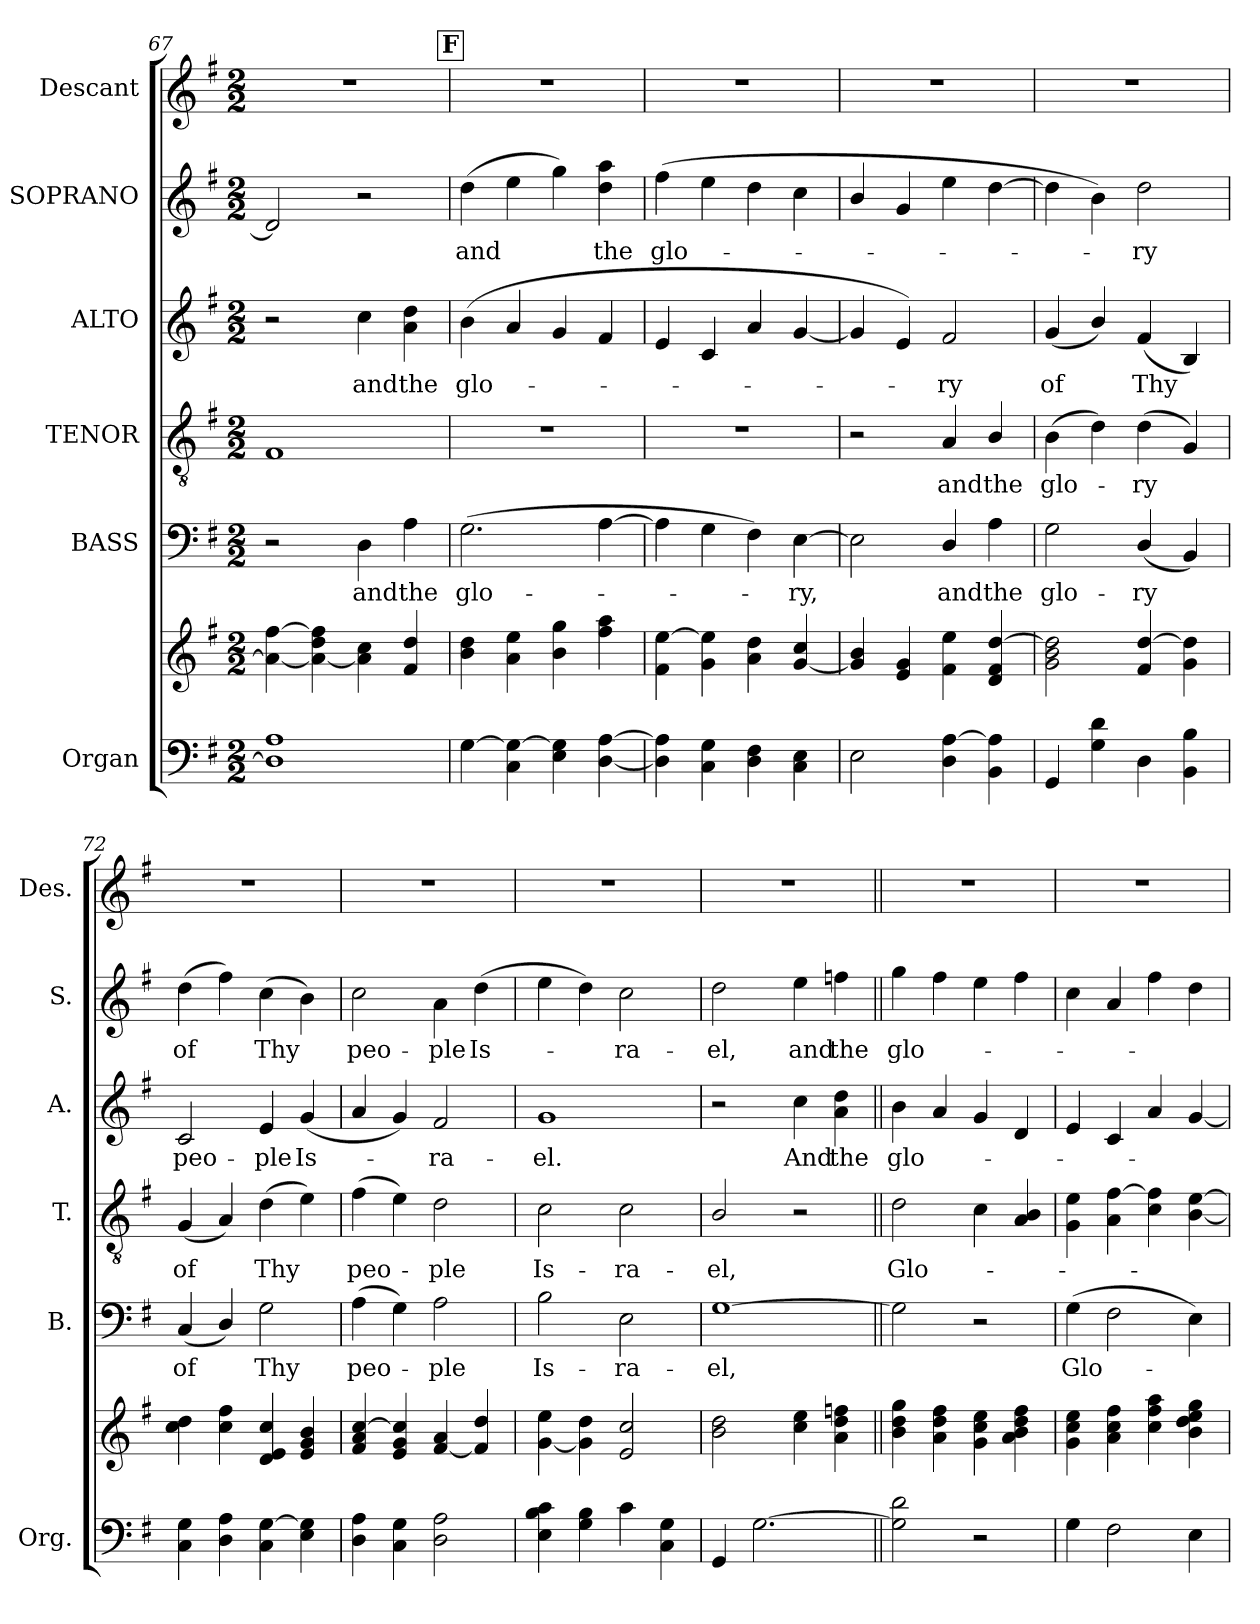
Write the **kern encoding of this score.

**kern	**kern	**kern	**text	**kern	**text	**kern	**text	**kern	**text	**kern
*part6	*part6	*part5	*part5	*part4	*part4	*part3	*part3	*part2	*part2	*part1
*staff7	*staff6	*staff5	*staff5	*staff4	*staff4	*staff3	*staff3	*staff2	*staff2	*staff1
*I"Organ	*	*I"BASS	*	*I"TENOR	*	*I"ALTO	*	*I"SOPRANO	*	*I"Descant
*I'Org.	*	*I'B.	*	*I'T.	*	*I'A.	*	*I'S.	*	*I'Des.
*clefF4	*clefG2	*clefF4	*	*clefGv2	*	*clefG2	*	*clefG2	*	*clefG2
*	*	*	*	*ITrd7c12	*	*	*	*	*	*
*k[f#]	*k[f#]	*k[f#]	*	*k[f#]	*	*k[f#]	*	*k[f#]	*	*k[f#]
*G:	*G:	*G:	*	*G:	*	*G:	*	*G:	*	*G:
*M2/2	*M2/2	*M2/2	*	*M2/2	*	*M2/2	*	*M2/2	*	*M2/2
=67	=67	=67	=67	=67	=67	=67	=67	=67	=67	=67
1D] 1A	4a\_ [>4ff#\	2r	.	1FF#	.	2r	.	2d/]	.	1r
.	4a\_ 4dd\ 4ff#\]	.	.	.	.	.	.	.	.	.
!	!	!	!LO:LY:b	!	!	!	!LO:LY:b	!	!	!
.	4a\] 4cc\	4D\	and	.	.	4cc\	and	2r	.	.
!	!	!	!LO:LY:b	!	!	!	!LO:LY:b	!	!	!
.	4f#/ 4dd/	4A\	the	.	.	4a\ 4dd\	the	.	.	.
!!LO:REH:place=s1:a:B:fs=17:t=F
=68	=68	=68	=68	=68	=68	=68	=68	=68	=68	=68
!	!	!	!LO:LY:b	!	!	!	!LO:LY:b	!	!LO:LY:b	!
[>4G\	4b\ 4dd\	(>2.G\	glo-	1r	.	(>4b\	glo-	(>4dd\	and	1r
4C\ 4G\_	4a\ 4ee\	.	.	.	.	4a/	.	4ee\	.	.
4E\ 4G\]	4b\ 4gg\	.	.	.	.	4g/	.	4gg\)	.	.
!	!	!	!	!	!	!	!	!	!LO:LY:b	!
[<4D\ [>4A\	4ff#\ 4aa\	[>4A\	.	.	.	4f#/	.	4dd\ 4aa\	the	.
=69	=69	=69	=69	=69	=69	=69	=69	=69	=69	=69
!	!	!	!	!	!	!	!	!	!LO:LY:b	!
4D\] 4A\]	4f#\ [>4ee\	4A\]	.	1r	.	4e/	.	(>4ff#\	glo-	1r
4C\ 4G\	4g\ 4ee\]	4G\	.	.	.	4c/	.	4ee\	.	.
4D\ 4F#\	4a\ 4dd\	4F#\)	.	.	.	4a/	.	4dd\	.	.
!	!	!	!LO:LY:b	!	!	!	!	!	!	!
4C\ 4E\	[<4g/ 4cc/	[>4E\	-ry,	.	.	[<4g/	.	4cc\	.	.
=70	=70	=70	=70	=70	=70	=70	=70	=70	=70	=70
2E\	4g/] 4b/	2E\]	.	2r	.	4g/]	.	4b/	.	1r
.	4e/ 4g/	.	.	.	.	4e/)	.	4g/	.	.
!	!	!	!LO:LY:b	!	!LO:LY:b	!	!LO:LY:b	!	!	!
4D\ [>4A\	4f#\ 4ee\	4D/	and	4AA/	and	2f#/	-ry	4ee\	.	.
!	!	!	!LO:LY:b	!	!LO:LY:b	!	!	!	!	!
4BB\ 4A\]	4d/ 4f#/ [>4dd/	4A\	the	4BB/	the	.	.	[>4dd\	.	.
!!LO:PB:g=z
=71	=71	=71	=71	=71	=71	=71	=71	=71	=71	=71
!	!	!	!LO:LY:b	!	!LO:LY:b	!	!LO:LY:b	!	!	!
4GG/	2g\ 2b\ 2dd\]	2G\	glo-	(>4BB\	glo-	(<4g/	of	4dd\]	.	1r
4G\ 4d\	.	.	.	4D\)	.	4b/)	.	4b\)	.	.
!	!	!	!LO:LY:b	!	!LO:LY:b	!	!LO:LY:b	!	!LO:LY:b	!
4D\	4f#/ [>4dd/	(<4D/	-ry	(>4D\	-ry	(<4f#/	Thy	2dd\	-ry	.
4BB\ 4B\	4g\ 4dd\]	4BB/)	.	4GG/)	.	4B/)	.	.	.	.
=72	=72	=72	=72	=72	=72	=72	=72	=72	=72	=72
!	!	!	!LO:LY:b	!	!LO:LY:b	!	!LO:LY:b	!	!LO:LY:b	!
4C\ 4G\	4cc\ 4dd\	(<4C/	of	(<4GG/	of	2c/	peo-	(>4dd\	of	1r
4D\ 4A\	4cc\ 4ff#\	4D/)	.	4AA/)	.	.	.	4ff#\)	.	.
!	!	!	!LO:LY:b	!	!LO:LY:b	!	!LO:LY:b	!	!LO:LY:b	!
4C\ [>4G\	4d/ 4e/ 4cc/	2G\	Thy	(>4D\	Thy	4e/	-ple	(>4cc\	Thy	.
!	!	!	!	!	!	!	!LO:LY:b	!	!	!
4E\ 4G\]	4e/ 4g/ 4b/	.	.	4E\)	.	(<4g/	Is-	4b\)	.	.
=73	=73	=73	=73	=73	=73	=73	=73	=73	=73	=73
!	!	!	!LO:LY:b	!	!LO:LY:b	!	!	!	!LO:LY:b	!
4D\ 4A\	4f#/ 4a/ [>4cc/	(>4A\	peo-	(>4F#\	peo-	4a/	.	2cc\	peo-	1r
4C\ 4G\	4e/ 4g/ 4cc/]	4G\)	.	4E\)	.	4g/)	.	.	.	.
!	!	!	!LO:LY:b	!	!LO:LY:b	!	!LO:LY:b	!	!LO:LY:b	!
2D\ 2A\	[<4f#/ 4a/	2A\	-ple	2D\	-ple	2f#/	-ra-	4a\	-ple	.
!	!	!	!	!	!	!	!	!	!LO:LY:b	!
.	4f#/] 4dd/	.	.	.	.	.	.	(>4dd\	Is-	.
=74	=74	=74	=74	=74	=74	=74	=74	=74	=74	=74
!	!	!	!LO:LY:b	!	!LO:LY:b	!	!LO:LY:b	!	!	!
4E\ 4B\ 4c\	[<4g\ 4ee\	2B\	Is-	2C\	Is-	1g	-el.	4ee\	.	1r
4G\ 4B\	4g\] 4dd\	.	.	.	.	.	.	4dd\)	.	.
!	!	!	!LO:LY:b	!	!LO:LY:b	!	!	!	!LO:LY:b	!
4c\	2e/ 2cc/	2E\	-ra-	2C\	-ra-	.	.	2cc\	-ra-	.
4C\ 4G\	.	.	.	.	.	.	.	.	.	.
=75	=75	=75	=75	=75	=75	=75	=75	=75	=75	=75
!	!	!	!LO:LY:b	!	!LO:LY:b	!	!	!	!LO:LY:b	!
4GG/	2b\ 2dd\	[>1G	-el,	2BB/	-el,	2r	.	2dd\	-el,	1r
[>2.G\	.	.	.	.	.	.	.	.	.	.
!	!	!	!	!	!	!	!LO:LY:b	!	!LO:LY:b	!
.	4cc\ 4ee\	.	.	2r	.	4cc\	And	4ee\	and	.
!	!	!	!	!	!	!	!LO:LY:b	!	!LO:LY:b	!
.	4a\ 4dd\ 4ffn\	.	.	.	.	4a\ 4dd\	the	4ffn\	the	.
=76||	=76||	=76||	=76||	=76||	=76||	=76||	=76||	=76||	=76||	=76||
*k[]	*k[]	*k[]	*	*k[]	*	*k[]	*	*k[]	*	*k[]
*C:	*C:	*C:	*	*C:	*	*C:	*	*C:	*	*C:
!	!	!	!	!	!LO:LY:b	!	!LO:LY:b	!	!LO:LY:b	!
2G\] 2d\	4b\ 4dd\ 4gg\	2G\]	.	2D\	Glo-	4b\	glo-	4gg\	glo-	1r
.	4a\ 4dd\ 4ff\	.	.	.	.	4a/	.	4ff\	.	.
2r	4g\ 4cc\ 4ee\	2r	.	4C\	.	4g/	.	4ee\	.	.
.	4a\ 4b\ 4dd\ 4ff\	.	.	4AA/ 4BB/	.	4d/	.	4ff\	.	.
=77	=77	=77	=77	=77	=77	=77	=77	=77	=77	=77
!	!	!	!LO:LY:b	!	!	!	!	!	!	!
4G\	4g\ 4cc\ 4ee\	(>4G\	Glo-	4GG\ 4E\	.	4e/	.	4cc\	.	1r
2F\	4a\ 4cc\ 4ff\	2F\	.	4AA\ [>4F\	.	4c/	.	4a/	.	.
.	4cc\ 4ff\ 4aa\	.	.	4C\ 4F\]	.	4a/	.	4ff\	.	.
4E\	4b\ 4dd\ 4ee\ 4gg\	4E\)	.	[<4BB\ [>4E\	.	[<4g/	.	4dd\	.	.
=	=	=	=	=	=	=	=	=	=	=
*-	*-	*-	*-	*-	*-	*-	*-	*-	*-	*-
